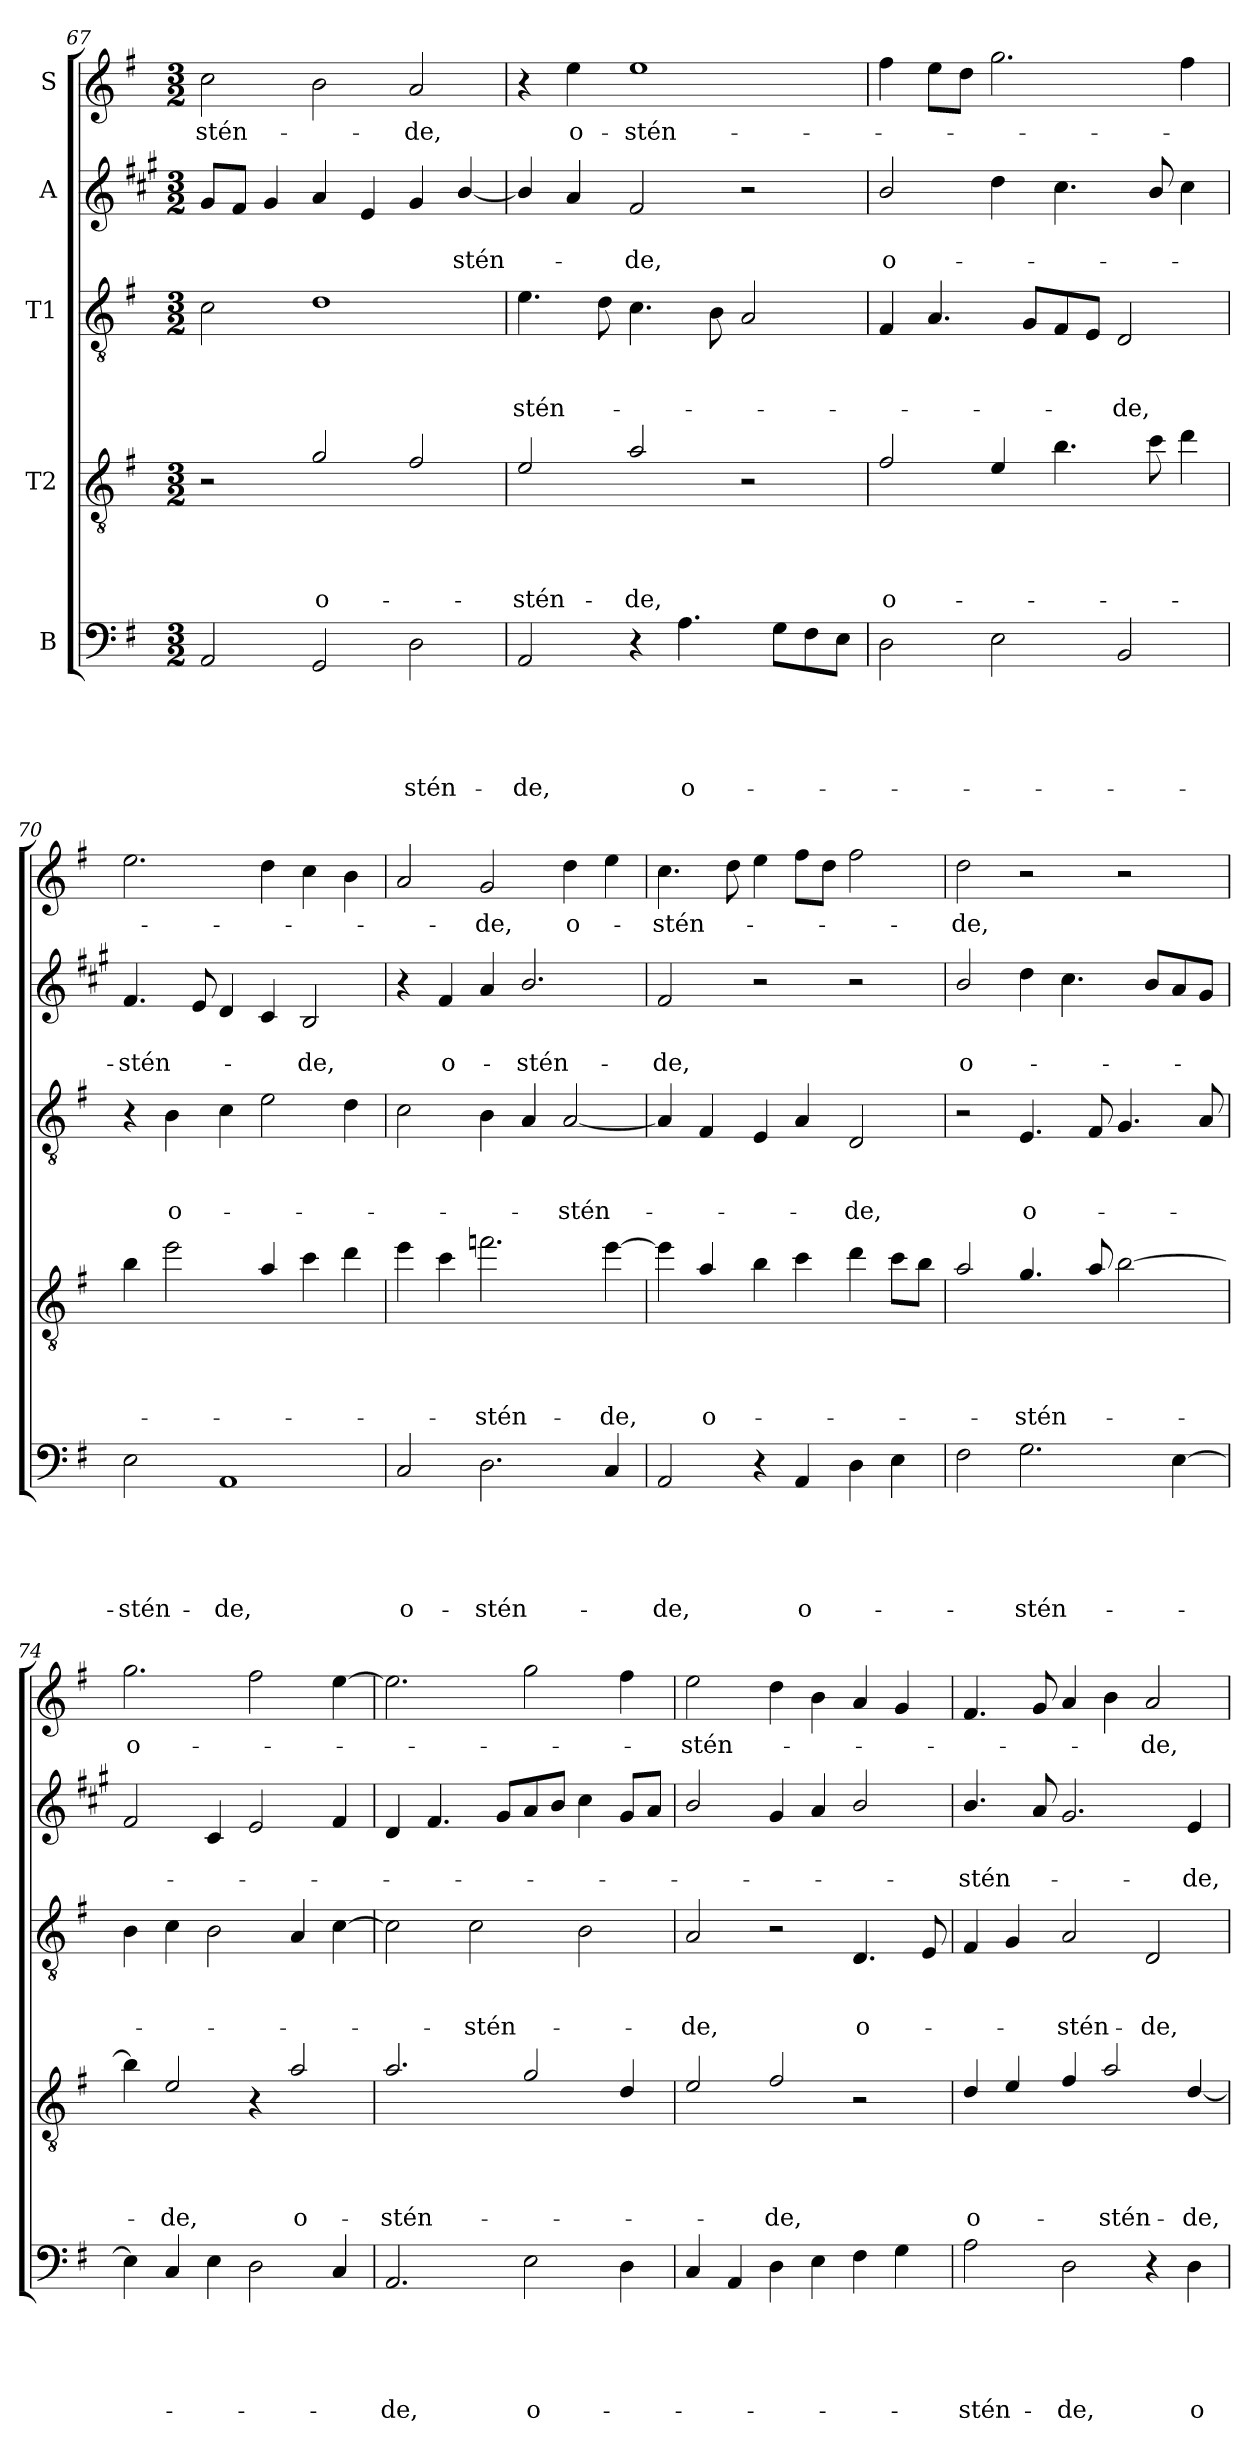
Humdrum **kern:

**kern	**text	**text	**text	**text	**text	**kern	**text	**text	**text	**text	**kern	**text	**text	**text	**kern	**text	**text	**kern	**text
*part5	*part5	*part5	*part5	*part5	*part5	*part4	*part4	*part4	*part4	*part4	*part3	*part3	*part3	*part3	*part2	*part2	*part2	*part1	*part1
*staff5	*staff5	*staff5	*staff5	*staff5	*staff5	*staff4	*staff4	*staff4	*staff4	*staff4	*staff3	*staff3	*staff3	*staff3	*staff2	*staff2	*staff2	*staff1	*staff1
*I"B	*	*	*	*	*	*I"T2	*	*	*	*	*I"T1	*	*	*	*I"A	*	*	*I"S	*
*clefF4	*	*	*	*	*	*clefGv2	*	*	*	*	*clefGv2	*	*	*	*clefG2	*	*	*clefG2	*
*	*	*	*	*	*	*ITrd8c14	*	*	*	*	*	*	*	*	*ITrd1c2	*	*	*	*
*k[f#]	*	*	*	*	*	*k[f#]	*	*	*	*	*k[f#]	*	*	*	*k[f#]	*	*	*k[f#]	*
*G:	*	*	*	*	*	*G:	*	*	*	*	*G:	*	*	*	*G:	*	*	*G:	*
*M3/2	*	*	*	*	*	*M3/2	*	*	*	*	*M3/2	*	*	*	*M3/2	*	*	*M3/2	*
=67	=67	=67	=67	=67	=67	=67	=67	=67	=67	=67	=67	=67	=67	=67	=67	=67	=67	=67	=67
!	!	!	!	!	!	!	!	!	!	!	!	!	!	!	!	!	!	!	!LO:LY:b
2AA/	.	.	.	.	.	2r	.	.	.	.	2c\	.	.	.	8f#/L	.	.	2cc\	-stén-
.	.	.	.	.	.	.	.	.	.	.	.	.	.	.	8e/J	.	.	.	.
.	.	.	.	.	.	.	.	.	.	.	.	.	.	.	4f#/	.	.	.	.
!	!	!	!	!	!	!	!	!	!	!LO:LY:b	!	!	!	!	!	!	!	!	!
2GG/	.	.	.	.	.	2G/	.	.	.	o-	1d	.	.	.	4g/	.	.	2b\	.
.	.	.	.	.	.	.	.	.	.	.	.	.	.	.	4d/	.	.	.	.
!	!	!	!	!	!LO:LY:b	!	!	!	!	!	!	!	!	!	!	!	!	!	!LO:LY:b
2D\	.	.	.	.	-stén-	2F#/	.	.	.	.	.	.	.	.	4f#/	.	.	2a/	-de,
!	!	!	!	!	!	!	!	!	!	!	!	!	!	!	!	!	!LO:LY:b	!	!
.	.	.	.	.	.	.	.	.	.	.	.	.	.	.	[4a/	.	-stén-	.	.
=68	=68	=68	=68	=68	=68	=68	=68	=68	=68	=68	=68	=68	=68	=68	=68	=68	=68	=68	=68
!	!	!	!	!	!LO:LY:b	!	!	!	!	!LO:LY:b	!	!	!	!LO:LY:b	!	!	!	!	!
2AA/	.	.	.	.	-de,	2E/	.	.	.	-stén-	4.e\	.	.	-stén-	4a/]	.	.	4r	.
!	!	!	!	!	!	!	!	!	!	!	!	!	!	!	!	!	!	!	!LO:LY:b
.	.	.	.	.	.	.	.	.	.	.	.	.	.	.	4g/	.	.	4ee\	o-
.	.	.	.	.	.	.	.	.	.	.	8d\	.	.	.	.	.	.	.	.
!	!	!	!	!	!	!	!	!	!	!LO:LY:b	!	!	!	!	!	!	!LO:LY:b	!	!LO:LY:b
4r	.	.	.	.	.	2A/	.	.	.	-de,	4.c\	.	.	.	2e/	.	-de,	1ee	-stén-
!	!	!	!	!	!LO:LY:b	!	!	!	!	!	!	!	!	!	!	!	!	!	!
4.A\	.	.	.	.	o-	.	.	.	.	.	.	.	.	.	.	.	.	.	.
.	.	.	.	.	.	.	.	.	.	.	8B\	.	.	.	.	.	.	.	.
.	.	.	.	.	.	2r	.	.	.	.	2A/	.	.	.	2r	.	.	.	.
8G\L	.	.	.	.	.	.	.	.	.	.	.	.	.	.	.	.	.	.	.
8F#\	.	.	.	.	.	.	.	.	.	.	.	.	.	.	.	.	.	.	.
8E\J	.	.	.	.	.	.	.	.	.	.	.	.	.	.	.	.	.	.	.
!!LO:LB:g=z
=69	=69	=69	=69	=69	=69	=69	=69	=69	=69	=69	=69	=69	=69	=69	=69	=69	=69	=69	=69
!	!	!	!	!	!	!	!	!	!	!LO:LY:b	!	!	!	!	!	!	!LO:LY:b	!	!
2D\	.	.	.	.	.	2F#/	.	.	.	o-	4F#/	.	.	.	2a/	.	o-	4ff#\	.
.	.	.	.	.	.	.	.	.	.	.	4.A/	.	.	.	.	.	.	8ee\L	.
.	.	.	.	.	.	.	.	.	.	.	.	.	.	.	.	.	.	8dd\J	.
2E\	.	.	.	.	.	4E/	.	.	.	.	.	.	.	.	4cc\	.	.	2.gg\	.
.	.	.	.	.	.	.	.	.	.	.	8G/L	.	.	.	.	.	.	.	.
.	.	.	.	.	.	4.B\	.	.	.	.	8F#/	.	.	.	4.b\	.	.	.	.
.	.	.	.	.	.	.	.	.	.	.	8E/J	.	.	.	.	.	.	.	.
!	!	!	!	!	!	!	!	!	!	!	!	!	!	!LO:LY:b	!	!	!	!	!
2BB/	.	.	.	.	.	.	.	.	.	.	2D/	.	.	-de,	.	.	.	.	.
.	.	.	.	.	.	8c\	.	.	.	.	.	.	.	.	8a/	.	.	.	.
.	.	.	.	.	.	4d\	.	.	.	.	.	.	.	.	4b\	.	.	4ff#\	.
=70	=70	=70	=70	=70	=70	=70	=70	=70	=70	=70	=70	=70	=70	=70	=70	=70	=70	=70	=70
!	!	!	!	!	!LO:LY:b	!	!	!	!	!	!	!	!	!	!	!	!LO:LY:b	!	!
2E\	.	.	.	.	-stén-	4B\	.	.	.	.	4r	.	.	.	4.e/	.	-stén-	2.ee\	.
!	!	!	!	!	!	!	!	!	!	!	!	!	!	!LO:LY:b	!	!	!	!	!
.	.	.	.	.	.	2e\	.	.	.	.	4B\	.	.	o-	.	.	.	.	.
.	.	.	.	.	.	.	.	.	.	.	.	.	.	.	8d/	.	.	.	.
!	!	!	!	!	!LO:LY:b	!	!	!	!	!	!	!	!	!	!	!	!	!	!
1AA	.	.	.	.	-de,	.	.	.	.	.	4c\	.	.	.	4c/	.	.	.	.
.	.	.	.	.	.	4A/	.	.	.	.	2e\	.	.	.	4B/	.	.	4dd\	.
!	!	!	!	!	!	!	!	!	!	!	!	!	!	!	!	!	!LO:LY:b	!	!
.	.	.	.	.	.	4c\	.	.	.	.	.	.	.	.	2A/	.	-de,	4cc\	.
.	.	.	.	.	.	4d\	.	.	.	.	4d\	.	.	.	.	.	.	4b\	.
=71	=71	=71	=71	=71	=71	=71	=71	=71	=71	=71	=71	=71	=71	=71	=71	=71	=71	=71	=71
!	!	!	!	!	!LO:LY:b	!	!	!	!	!	!	!	!	!	!	!	!	!	!
2C/	.	.	.	.	o-	4e\	.	.	.	.	2c\	.	.	.	4r	.	.	2a/	.
!	!	!	!	!	!	!	!	!	!	!	!	!	!	!	!	!	!LO:LY:b	!	!
.	.	.	.	.	.	4c\	.	.	.	.	.	.	.	.	4e/	.	o-	.	.
!	!	!	!	!	!LO:LY:b	!	!	!	!	!LO:LY:b	!	!	!	!	!	!	!	!	!LO:LY:b
2.D\	.	.	.	.	-stén-	2.f\	.	.	.	-stén-	4B\	.	.	.	4g/	.	.	2g/	-de,
!	!	!	!	!	!	!	!	!	!	!	!	!	!	!	!	!	!LO:LY:b	!	!
.	.	.	.	.	.	.	.	.	.	.	4A/	.	.	.	2.a/	.	-stén-	.	.
!	!	!	!	!	!	!	!	!	!	!	!	!	!	!LO:LY:b	!	!	!	!	!LO:LY:b
.	.	.	.	.	.	.	.	.	.	.	[2A/	.	.	-stén-	.	.	.	4dd\	o-
!	!	!	!	!	!	!	!	!	!	!LO:LY:b	!	!	!	!	!	!	!	!	!
4C/	.	.	.	.	.	[4e\	.	.	.	-de,	.	.	.	.	.	.	.	4ee\	.
=72	=72	=72	=72	=72	=72	=72	=72	=72	=72	=72	=72	=72	=72	=72	=72	=72	=72	=72	=72
!	!	!	!	!	!LO:LY:b	!	!	!	!	!	!	!	!	!	!	!	!LO:LY:b	!	!LO:LY:b
2AA/	.	.	.	.	-de,	4e\]	.	.	.	.	4A/]	.	.	.	2e/	.	-de,	4.cc\	-stén-
!	!	!	!	!	!	!	!	!	!	!LO:LY:b	!	!	!	!	!	!	!	!	!
.	.	.	.	.	.	4A/	.	.	.	o-	4F#/	.	.	.	.	.	.	.	.
.	.	.	.	.	.	.	.	.	.	.	.	.	.	.	.	.	.	8dd\	.
4r	.	.	.	.	.	4B\	.	.	.	.	4E/	.	.	.	2r	.	.	4ee\	.
!	!	!	!	!	!LO:LY:b	!	!	!	!	!	!	!	!	!	!	!	!	!	!
4AA/	.	.	.	.	o-	4c\	.	.	.	.	4A/	.	.	.	.	.	.	8ff#\L	.
.	.	.	.	.	.	.	.	.	.	.	.	.	.	.	.	.	.	8dd\J	.
!	!	!	!	!	!	!	!	!	!	!	!	!	!	!LO:LY:b	!	!	!	!	!
4D\	.	.	.	.	.	4d\	.	.	.	.	2D/	.	.	-de,	2r	.	.	2ff#\	.
4E\	.	.	.	.	.	8c\L	.	.	.	.	.	.	.	.	.	.	.	.	.
.	.	.	.	.	.	8B\J	.	.	.	.	.	.	.	.	.	.	.	.	.
!!LO:PB:g=z
=73	=73	=73	=73	=73	=73	=73	=73	=73	=73	=73	=73	=73	=73	=73	=73	=73	=73	=73	=73
!	!	!	!	!	!	!	!	!	!	!	!	!	!	!	!	!	!LO:LY:b	!	!LO:LY:b
2F#\	.	.	.	.	.	2A/	.	.	.	.	2r	.	.	.	2a/	.	o-	2dd\	-de,
!	!	!	!	!	!LO:LY:b	!	!	!	!	!LO:LY:b	!	!	!	!LO:LY:b	!	!	!	!	!
2.G\	.	.	.	.	-stén-	4.G/	.	.	.	-stén-	4.E/	.	.	o-	4cc\	.	.	2r	.
.	.	.	.	.	.	.	.	.	.	.	.	.	.	.	4.b\	.	.	.	.
.	.	.	.	.	.	8A/	.	.	.	.	8F#/	.	.	.	.	.	.	.	.
.	.	.	.	.	.	[2B\	.	.	.	.	4.G/	.	.	.	.	.	.	2r	.
.	.	.	.	.	.	.	.	.	.	.	.	.	.	.	8a/L	.	.	.	.
[4E\	.	.	.	.	.	.	.	.	.	.	.	.	.	.	8g/	.	.	.	.
.	.	.	.	.	.	.	.	.	.	.	8A/	.	.	.	8f#/J	.	.	.	.
=74	=74	=74	=74	=74	=74	=74	=74	=74	=74	=74	=74	=74	=74	=74	=74	=74	=74	=74	=74
!	!	!	!	!	!	!	!	!	!	!	!	!	!	!	!	!	!	!	!LO:LY:b
4E\]	.	.	.	.	.	4B\]	.	.	.	.	4B\	.	.	.	2e/	.	.	2.gg\	o-
!	!	!	!	!	!	!	!	!	!	!LO:LY:b	!	!	!	!	!	!	!	!	!
4C/	.	.	.	.	.	2E/	.	.	.	-de,	4c\	.	.	.	.	.	.	.	.
4E\	.	.	.	.	.	.	.	.	.	.	2B\	.	.	.	4B/	.	.	.	.
2D\	.	.	.	.	.	4r	.	.	.	.	.	.	.	.	2d/	.	.	2ff#\	.
!	!	!	!	!	!	!	!	!	!	!LO:LY:b	!	!	!	!	!	!	!	!	!
.	.	.	.	.	.	2A/	.	.	.	o-	4A/	.	.	.	.	.	.	.	.
4C/	.	.	.	.	.	.	.	.	.	.	[4c\	.	.	.	4e/	.	.	[4ee\	.
=75	=75	=75	=75	=75	=75	=75	=75	=75	=75	=75	=75	=75	=75	=75	=75	=75	=75	=75	=75
!	!	!	!	!	!LO:LY:b	!	!	!	!	!LO:LY:b	!	!	!	!	!	!	!	!	!
2.AA/	.	.	.	.	-de,	2.A/	.	.	.	-stén-	2c\]	.	.	.	4c/	.	.	2.ee\]	.
.	.	.	.	.	.	.	.	.	.	.	.	.	.	.	4.e/	.	.	.	.
!	!	!	!	!	!	!	!	!	!	!	!	!	!	!LO:LY:b	!	!	!	!	!
.	.	.	.	.	.	.	.	.	.	.	2c\	.	.	-stén-	.	.	.	.	.
.	.	.	.	.	.	.	.	.	.	.	.	.	.	.	8f#/L	.	.	.	.
!	!	!	!	!	!LO:LY:b	!	!	!	!	!	!	!	!	!	!	!	!	!	!
2E\	.	.	.	.	o-	2G/	.	.	.	.	.	.	.	.	8g/	.	.	2gg\	.
.	.	.	.	.	.	.	.	.	.	.	.	.	.	.	8a/J	.	.	.	.
.	.	.	.	.	.	.	.	.	.	.	2B\	.	.	.	4b\	.	.	.	.
4D\	.	.	.	.	.	4D/	.	.	.	.	.	.	.	.	8f#/L	.	.	4ff#\	.
.	.	.	.	.	.	.	.	.	.	.	.	.	.	.	8g/J	.	.	.	.
=76	=76	=76	=76	=76	=76	=76	=76	=76	=76	=76	=76	=76	=76	=76	=76	=76	=76	=76	=76
!	!	!	!	!	!	!	!	!	!	!	!	!	!	!LO:LY:b	!	!	!	!	!LO:LY:b
4C/	.	.	.	.	.	2E/	.	.	.	.	2A/	.	.	-de,	2a/	.	.	2ee\	-stén-
4AA/	.	.	.	.	.	.	.	.	.	.	.	.	.	.	.	.	.	.	.
!	!	!	!	!	!	!	!	!	!	!LO:LY:b	!	!	!	!	!	!	!	!	!
4D\	.	.	.	.	.	2F#/	.	.	.	-de,	2r	.	.	.	4f#/	.	.	4dd\	.
4E\	.	.	.	.	.	.	.	.	.	.	.	.	.	.	4g/	.	.	4b\	.
!	!	!	!	!	!	!	!	!	!	!	!	!	!	!LO:LY:b	!	!	!	!	!
4F#\	.	.	.	.	.	2r	.	.	.	.	4.D/	.	.	o-	2a/	.	.	4a/	.
4G\	.	.	.	.	.	.	.	.	.	.	.	.	.	.	.	.	.	4g/	.
.	.	.	.	.	.	.	.	.	.	.	8E/	.	.	.	.	.	.	.	.
!!LO:LB:g=z
=77	=77	=77	=77	=77	=77	=77	=77	=77	=77	=77	=77	=77	=77	=77	=77	=77	=77	=77	=77
!	!	!	!	!	!LO:LY:b	!	!	!	!	!LO:LY:b	!	!	!	!	!	!	!LO:LY:b	!	!
2A\	.	.	.	.	-stén-	4D/	.	.	.	o-	4F#/	.	.	.	4.a/	.	-stén-	4.f#/	.
.	.	.	.	.	.	4E/	.	.	.	.	4G/	.	.	.	.	.	.	.	.
.	.	.	.	.	.	.	.	.	.	.	.	.	.	.	8g/	.	.	8g/	.
!	!	!	!	!	!LO:LY:b	!	!	!	!	!	!	!	!	!LO:LY:b	!	!	!	!	!
2D\	.	.	.	.	-de,	4F#/	.	.	.	.	2A/	.	.	-stén-	2.f#/	.	.	4a/	.
!	!	!	!	!	!	!	!	!	!	!LO:LY:b	!	!	!	!	!	!	!	!	!
.	.	.	.	.	.	2A/	.	.	.	-stén-	.	.	.	.	.	.	.	4b\	.
!	!	!	!	!	!	!	!	!	!	!	!	!	!	!LO:LY:b	!	!	!	!	!LO:LY:b
4r	.	.	.	.	.	.	.	.	.	.	2D/	.	.	-de,	.	.	.	2a/	-de,
!	!	!	!	!	!LO:LY:b	!	!	!	!	!LO:LY:b	!	!	!	!	!	!	!LO:LY:b	!	!
4D\	.	.	.	.	o-	[4D/	.	.	.	-de,	.	.	.	.	4d/	.	-de,	.	.
=	=	=	=	=	=	=	=	=	=	=	=	=	=	=	=	=	=	=	=
*-	*-	*-	*-	*-	*-	*-	*-	*-	*-	*-	*-	*-	*-	*-	*-	*-	*-	*-	*-
